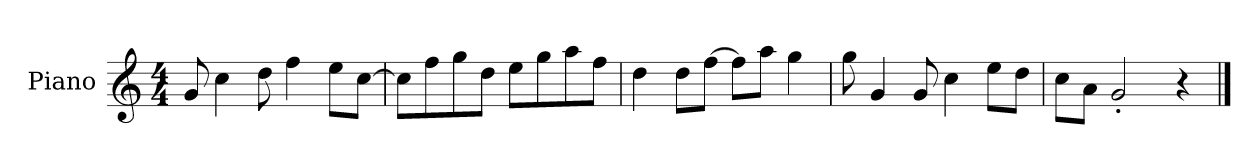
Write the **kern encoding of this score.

**kern
*part1
*staff1
*I"Piano
*I'P-no
*clefG2
*k[]
*M4/4
*MM90
=1
8g/
4cc\
8dd\
4ff\
8ee\L
[8cc\J
=2
8cc\L]
8ff\
8gg\
8dd\J
8ee\L
8gg\
8aa\
8ff\J
=3
4dd\
8dd\L
[8ff\J
8ff\L]
8aa\J
4gg\
=4
8gg\
4g/
8g/
4cc\
8ee\L
8dd\J
=5
8cc\L
8a\J
2g'/
4r
==
*-
